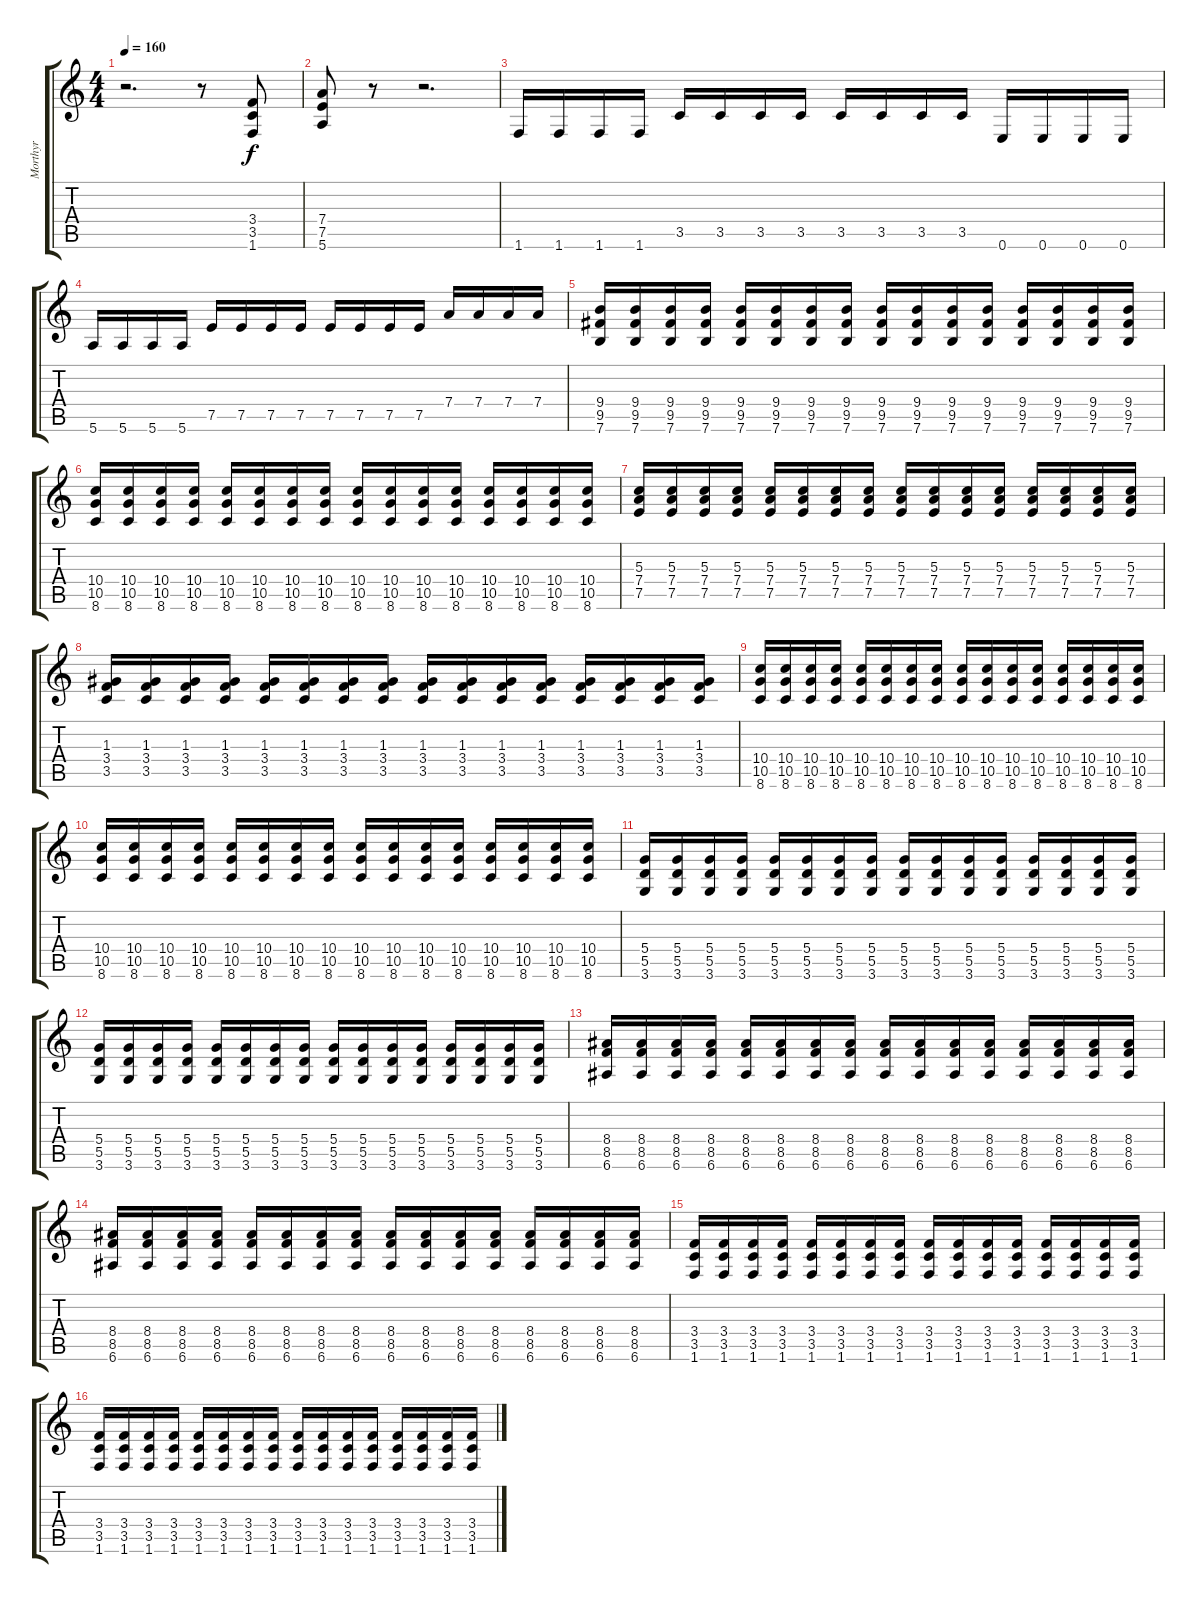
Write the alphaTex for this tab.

\track ("Morthyr" "Morthyr") {instrument distortionguitar}
\staff {score tabs}
\tuning (E4 B3 G3 D3 A2 E2) {hide}
\ts (4 4)
\tempo 160
\clef g2
\ks c
r.2{d dy f} r.8 (3.4 3.5 1.6).8 |
(7.4 7.5 5.6).8 r.8 r.2{d} |
1.6.16 1.6.16 1.6.16 1.6.16 3.5.16 3.5.16 3.5.16 3.5.16 3.5.16 3.5.16 3.5.16 3.5.16 0.6.16 0.6.16 0.6.16 0.6.16 |
5.6.16 5.6.16 5.6.16 5.6.16 7.5.16 7.5.16 7.5.16 7.5.16 7.5.16 7.5.16 7.5.16 7.5.16 7.4.16 7.4.16 7.4.16 7.4.16 |
(9.4 9.5 7.6).16 (9.4 9.5 7.6).16 (9.4 9.5 7.6).16 (9.4 9.5 7.6).16 (9.4 9.5 7.6).16 (9.4 9.5 7.6).16 (9.4 9.5 7.6).16 (9.4 9.5 7.6).16 (9.4 9.5 7.6).16 (9.4 9.5 7.6).16 (9.4 9.5 7.6).16 (9.4 9.5 7.6).16 (9.4 9.5 7.6).16 (9.4 9.5 7.6).16 (9.4 9.5 7.6).16 (9.4 9.5 7.6).16 |
(10.4 10.5 8.6).16 (10.4 10.5 8.6).16 (10.4 10.5 8.6).16 (10.4 10.5 8.6).16 (10.4 10.5 8.6).16 (10.4 10.5 8.6).16 (10.4 10.5 8.6).16 (10.4 10.5 8.6).16 (10.4 10.5 8.6).16 (10.4 10.5 8.6).16 (10.4 10.5 8.6).16 (10.4 10.5 8.6).16 (10.4 10.5 8.6).16 (10.4 10.5 8.6).16 (10.4 10.5 8.6).16 (10.4 10.5 8.6).16 |
(5.3 7.4 7.5).16 (5.3 7.4 7.5).16 (5.3 7.4 7.5).16 (5.3 7.4 7.5).16 (5.3 7.4 7.5).16 (5.3 7.4 7.5).16 (5.3 7.4 7.5).16 (5.3 7.4 7.5).16 (5.3 7.4 7.5).16 (5.3 7.4 7.5).16 (5.3 7.4 7.5).16 (5.3 7.4 7.5).16 (5.3 7.4 7.5).16 (5.3 7.4 7.5).16 (5.3 7.4 7.5).16 (5.3 7.4 7.5).16 |
(1.3 3.4 3.5).16 (1.3 3.4 3.5).16 (1.3 3.4 3.5).16 (1.3 3.4 3.5).16 (1.3 3.4 3.5).16 (1.3 3.4 3.5).16 (1.3 3.4 3.5).16 (1.3 3.4 3.5).16 (1.3 3.4 3.5).16 (1.3 3.4 3.5).16 (1.3 3.4 3.5).16 (1.3 3.4 3.5).16 (1.3 3.4 3.5).16 (1.3 3.4 3.5).16 (1.3 3.4 3.5).16 (1.3 3.4 3.5).16 |
(10.4 10.5 8.6).16 (10.4 10.5 8.6).16 (10.4 10.5 8.6).16 (10.4 10.5 8.6).16 (10.4 10.5 8.6).16 (10.4 10.5 8.6).16 (10.4 10.5 8.6).16 (10.4 10.5 8.6).16 (10.4 10.5 8.6).16 (10.4 10.5 8.6).16 (10.4 10.5 8.6).16 (10.4 10.5 8.6).16 (10.4 10.5 8.6).16 (10.4 10.5 8.6).16 (10.4 10.5 8.6).16 (10.4 10.5 8.6).16 |
(10.4 10.5 8.6).16 (10.4 10.5 8.6).16 (10.4 10.5 8.6).16 (10.4 10.5 8.6).16 (10.4 10.5 8.6).16 (10.4 10.5 8.6).16 (10.4 10.5 8.6).16 (10.4 10.5 8.6).16 (10.4 10.5 8.6).16 (10.4 10.5 8.6).16 (10.4 10.5 8.6).16 (10.4 10.5 8.6).16 (10.4 10.5 8.6).16 (10.4 10.5 8.6).16 (10.4 10.5 8.6).16 (10.4 10.5 8.6).16 |
(5.4 5.5 3.6).16 (5.4 5.5 3.6).16 (5.4 5.5 3.6).16 (5.4 5.5 3.6).16 (5.4 5.5 3.6).16 (5.4 5.5 3.6).16 (5.4 5.5 3.6).16 (5.4 5.5 3.6).16 (5.4 5.5 3.6).16 (5.4 5.5 3.6).16 (5.4 5.5 3.6).16 (5.4 5.5 3.6).16 (5.4 5.5 3.6).16 (5.4 5.5 3.6).16 (5.4 5.5 3.6).16 (5.4 5.5 3.6).16 |
(5.4 5.5 3.6).16 (5.4 5.5 3.6).16 (5.4 5.5 3.6).16 (5.4 5.5 3.6).16 (5.4 5.5 3.6).16 (5.4 5.5 3.6).16 (5.4 5.5 3.6).16 (5.4 5.5 3.6).16 (5.4 5.5 3.6).16 (5.4 5.5 3.6).16 (5.4 5.5 3.6).16 (5.4 5.5 3.6).16 (5.4 5.5 3.6).16 (5.4 5.5 3.6).16 (5.4 5.5 3.6).16 (5.4 5.5 3.6).16 |
(8.4 8.5 6.6).16 (8.4 8.5 6.6).16 (8.4 8.5 6.6).16 (8.4 8.5 6.6).16 (8.4 8.5 6.6).16 (8.4 8.5 6.6).16 (8.4 8.5 6.6).16 (8.4 8.5 6.6).16 (8.4 8.5 6.6).16 (8.4 8.5 6.6).16 (8.4 8.5 6.6).16 (8.4 8.5 6.6).16 (8.4 8.5 6.6).16 (8.4 8.5 6.6).16 (8.4 8.5 6.6).16 (8.4 8.5 6.6).16 |
(8.4 8.5 6.6).16 (8.4 8.5 6.6).16 (8.4 8.5 6.6).16 (8.4 8.5 6.6).16 (8.4 8.5 6.6).16 (8.4 8.5 6.6).16 (8.4 8.5 6.6).16 (8.4 8.5 6.6).16 (8.4 8.5 6.6).16 (8.4 8.5 6.6).16 (8.4 8.5 6.6).16 (8.4 8.5 6.6).16 (8.4 8.5 6.6).16 (8.4 8.5 6.6).16 (8.4 8.5 6.6).16 (8.4 8.5 6.6).16 |
(3.4 3.5 1.6).16 (3.4 3.5 1.6).16 (3.4 3.5 1.6).16 (3.4 3.5 1.6).16 (3.4 3.5 1.6).16 (3.4 3.5 1.6).16 (3.4 3.5 1.6).16 (3.4 3.5 1.6).16 (3.4 3.5 1.6).16 (3.4 3.5 1.6).16 (3.4 3.5 1.6).16 (3.4 3.5 1.6).16 (3.4 3.5 1.6).16 (3.4 3.5 1.6).16 (3.4 3.5 1.6).16 (3.4 3.5 1.6).16 |
(3.4 3.5 1.6).16 (3.4 3.5 1.6).16 (3.4 3.5 1.6).16 (3.4 3.5 1.6).16 (3.4 3.5 1.6).16 (3.4 3.5 1.6).16 (3.4 3.5 1.6).16 (3.4 3.5 1.6).16 (3.4 3.5 1.6).16 (3.4 3.5 1.6).16 (3.4 3.5 1.6).16 (3.4 3.5 1.6).16 (3.4 3.5 1.6).16 (3.4 3.5 1.6).16 (3.4 3.5 1.6).16 (3.4 3.5 1.6).16
